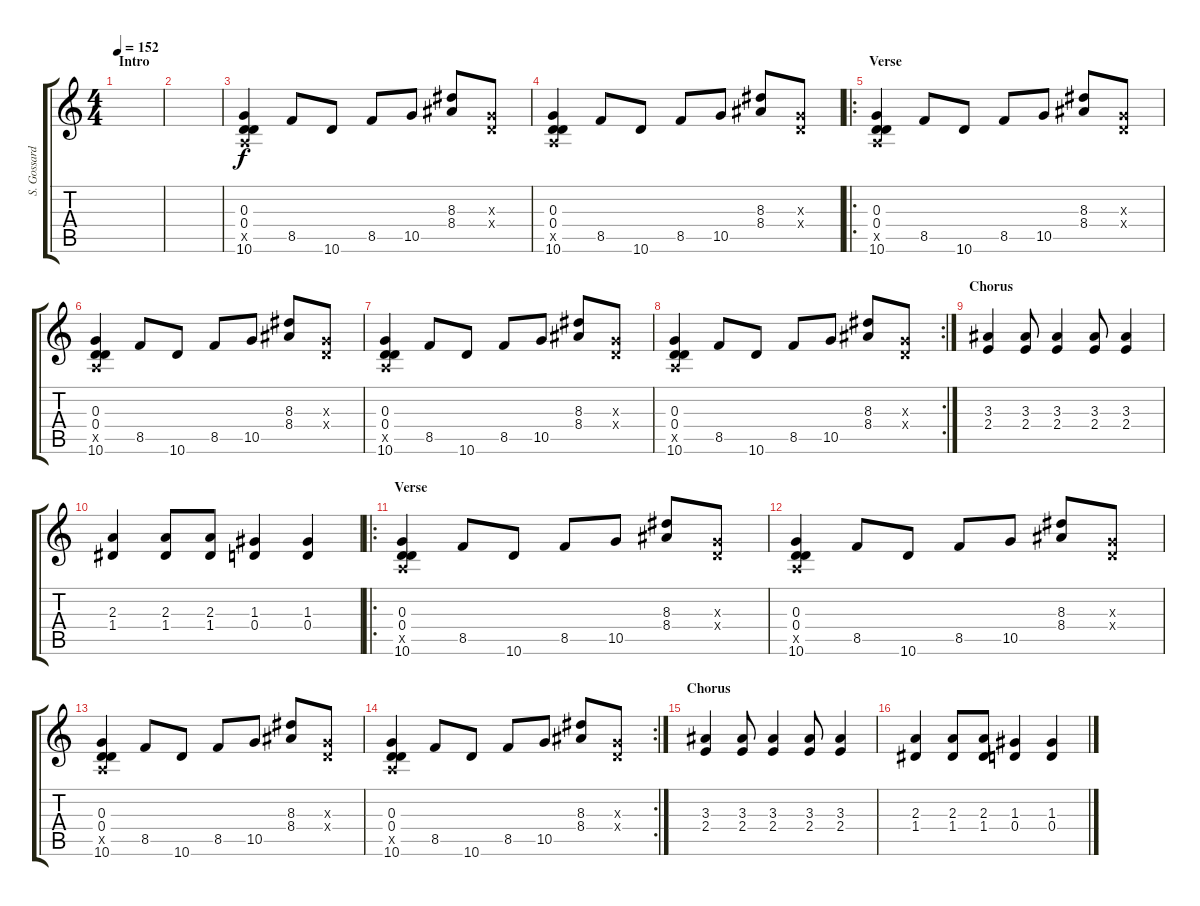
\track ("S. Gossard" "S. Gossard") {instrument overdrivenguitar}
\staff {score tabs}
\tuning (E4 B3 G3 D3 A2 E2) {hide}
\ts (4 4)
\section ("" "Intro")
\tempo 152
\clef g2
\ks c
|
|
(0.3 0.4 0.5{x} 10.6).4 8.5.8 10.6.8 8.5.8 10.5.8 (8.3 8.4).8 (0.3{x} 0.4{x}).8 |
(0.3 0.4 0.5{x} 10.6).4 8.5.8 10.6.8 8.5.8 10.5.8 (8.3 8.4).8 (0.3{x} 0.4{x}).8 |
\ro
\section ("" "Verse")
(0.3 0.4 0.5{x} 10.6).4 8.5.8 10.6.8 8.5.8 10.5.8 (8.3 8.4).8 (0.3{x} 0.4{x}).8 |
(0.3 0.4 0.5{x} 10.6).4 8.5.8 10.6.8 8.5.8 10.5.8 (8.3 8.4).8 (0.3{x} 0.4{x}).8 |
(0.3 0.4 0.5{x} 10.6).4 8.5.8 10.6.8 8.5.8 10.5.8 (8.3 8.4).8 (0.3{x} 0.4{x}).8 |
\rc 2
(0.3 0.4 0.5{x} 10.6).4 8.5.8 10.6.8 8.5.8 10.5.8 (8.3 8.4).8 (0.3{x} 0.4{x}).8 |
\section ("" "Chorus")
(3.3 2.4).4 (3.3 2.4).8 (3.3 2.4).4 (3.3 2.4).8 (3.3 2.4).4 |
(2.3 1.4).4 (2.3 1.4).8 (2.3 1.4).8 (1.3 0.4).4 (1.3 0.4).4 |
\ro
\section ("" "Verse")
(0.3 0.4 0.5{x} 10.6).4 8.5.8 10.6.8 8.5.8 10.5.8 (8.3 8.4).8 (0.3{x} 0.4{x}).8 |
(0.3 0.4 0.5{x} 10.6).4 8.5.8 10.6.8 8.5.8 10.5.8 (8.3 8.4).8 (0.3{x} 0.4{x}).8 |
(0.3 0.4 0.5{x} 10.6).4 8.5.8 10.6.8 8.5.8 10.5.8 (8.3 8.4).8 (0.3{x} 0.4{x}).8 |
\rc 2
(0.3 0.4 0.5{x} 10.6).4 8.5.8 10.6.8 8.5.8 10.5.8 (8.3 8.4).8 (0.3{x} 0.4{x}).8 |
\section ("" "Chorus")
(3.3 2.4).4 (3.3 2.4).8 (3.3 2.4).4 (3.3 2.4).8 (3.3 2.4).4 |
(2.3 1.4).4 (2.3 1.4).8 (2.3 1.4).8 (1.3 0.4).4 (1.3 0.4).4
